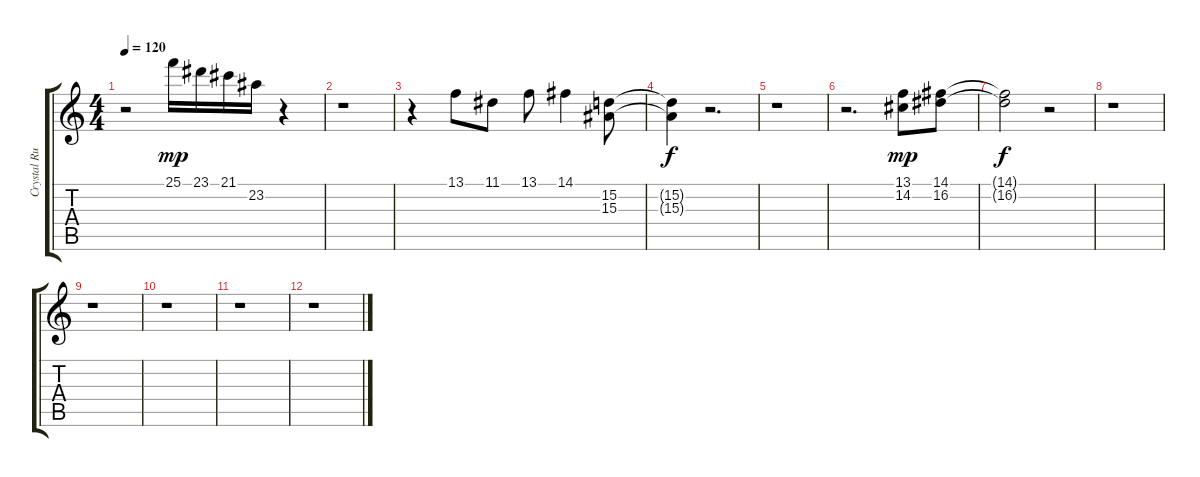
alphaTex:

\track ("Crystal Runs" "Crystal Ru") {instrument fx3crystal}
\staff {score tabs}
\tuning (E4 B3 G3 D3 A2 E2) {hide}
\ts (4 4)
\tempo 120
\clef g2
\ks c
r.2{dy f} 25.1.16{dy mp} 23.1.16 21.1.16 23.2.16 r.4 |
r.1 |
r.4 13.1.8 11.1.8 13.1.8 14.1.4 (15.2 15.3).8 |
(15.2{t} 15.3{t}).4{dy f} r.2{d} |
r.1 |
r.2{d} (13.1 14.2).8{dy mp} (14.1 16.2).8 |
(14.1{t} 16.2{t}).2{dy f} r.2 |
r.1 |
r.1 |
r.1 |
r.1 |
r.1
